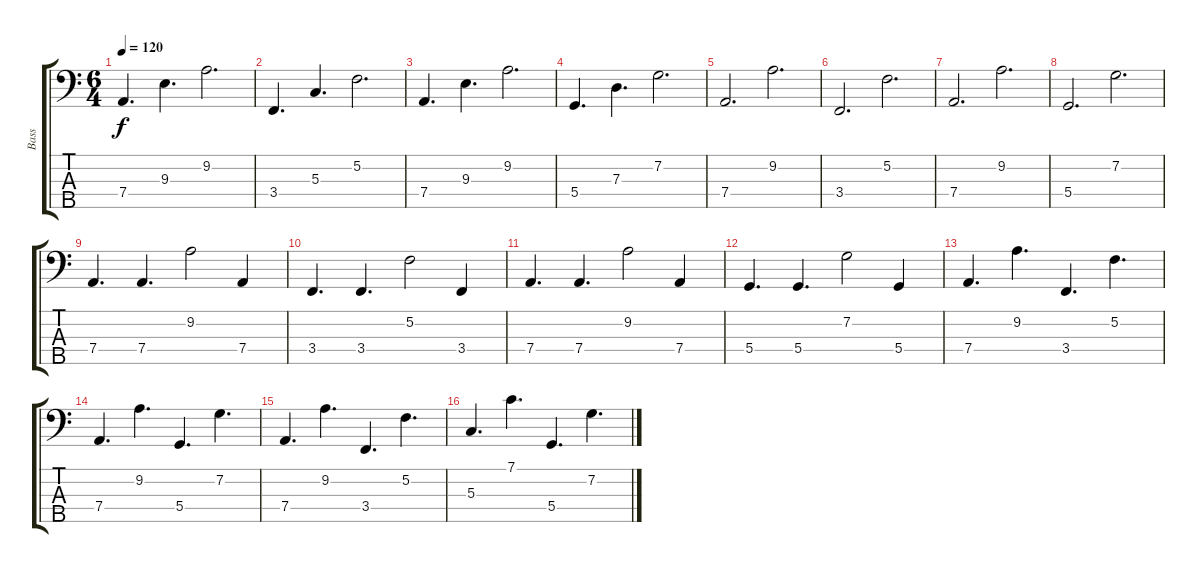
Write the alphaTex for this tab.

\track ("Bass" "Bass") {instrument electricbassfinger}
\staff {score tabs}
\tuning (F2 C2 G1 D1 A0) {hide}
\ts (6 4)
\tempo 120
\clef f4
\ks c
7.4.4{d dy f} 9.3.4{d} 9.2.2{d} |
3.4.4{d} 5.3.4{d} 5.2.2{d} |
7.4.4{d} 9.3.4{d} 9.2.2{d} |
5.4.4{d} 7.3.4{d} 7.2.2{d} |
7.4.2{d} 9.2.2{d} |
3.4.2{d} 5.2.2{d} |
7.4.2{d} 9.2.2{d} |
5.4.2{d} 7.2.2{d} |
7.4.4{d} 7.4.4{d} 9.2.2 7.4.4 |
3.4.4{d} 3.4.4{d} 5.2.2 3.4.4 |
7.4.4{d} 7.4.4{d} 9.2.2 7.4.4 |
5.4.4{d} 5.4.4{d} 7.2.2 5.4.4 |
7.4.4{d} 9.2.4{d} 3.4.4{d} 5.2.4{d} |
7.4.4{d} 9.2.4{d} 5.4.4{d} 7.2.4{d} |
7.4.4{d} 9.2.4{d} 3.4.4{d} 5.2.4{d} |
5.3.4{d} 7.1.4{d} 5.4.4{d} 7.2.4{d}
